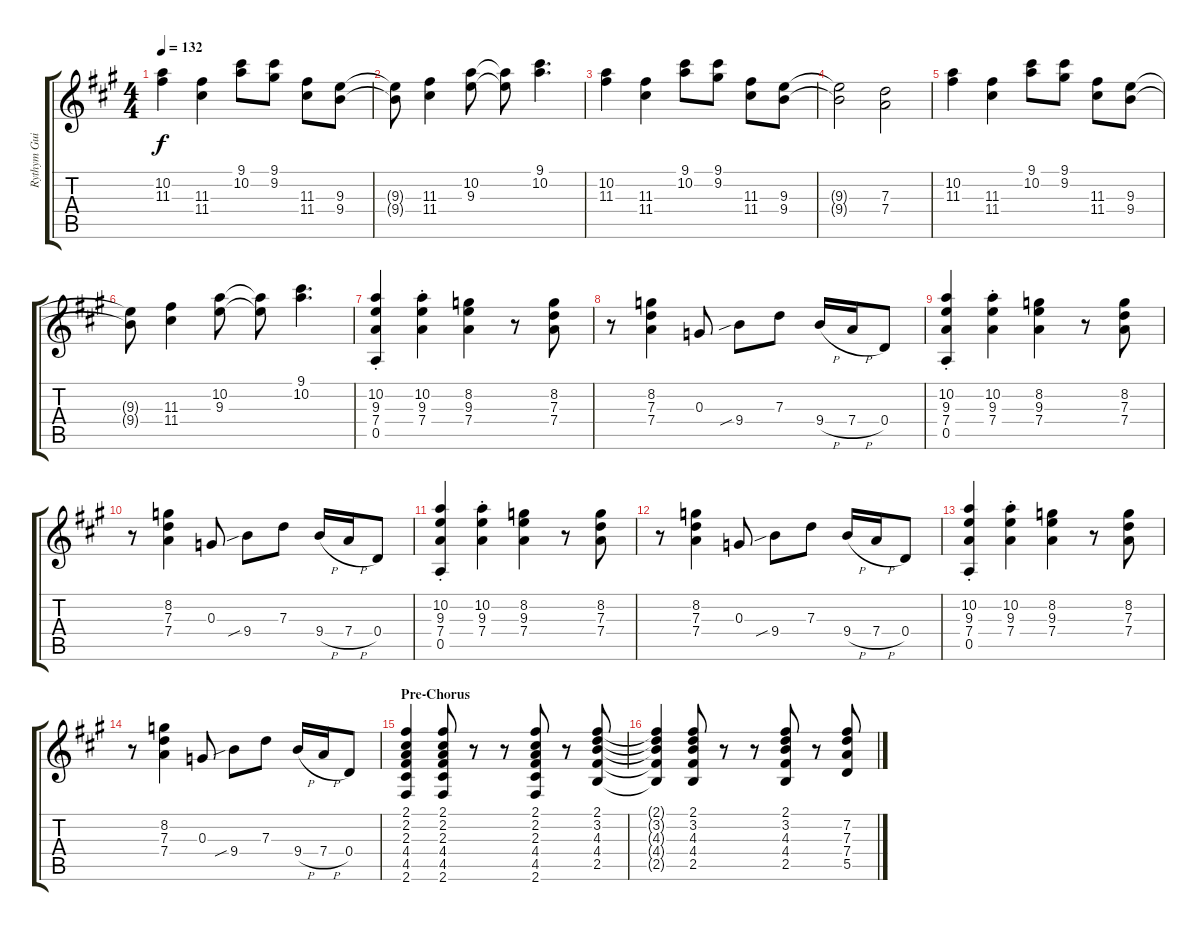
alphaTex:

\track ("Rythym Guitar" "Rythym Gui") {instrument overdrivenguitar}
\staff {score tabs}
\tuning (E4 B3 G3 D3 A2 E2) {hide}
\ts (4 4)
\tempo 132
\clef g2
\ks f#minor
(10.2 11.3).4{dy f} (11.3 11.4).4 (9.1 10.2).8 (9.1 9.2).8 (11.3 11.4).8 (9.3 9.4).8 |
(9.3{t} 9.4{t}).8 (11.3 11.4).4 (10.2 9.3).8 (10.2{t} 9.3{t}).8 (9.1 10.2).4{d} |
(10.2 11.3).4 (11.3 11.4).4 (9.1 10.2).8 (9.1 9.2).8 (11.3 11.4).8 (9.3 9.4).8 |
(9.3{t} 9.4{t}).2 (7.3 7.4).2 |
(10.2 11.3).4 (11.3 11.4).4 (9.1 10.2).8 (9.1 9.2).8 (11.3 11.4).8 (9.3 9.4).8 |
(9.3{t} 9.4{t}).8 (11.3 11.4).4 (10.2 9.3).8 (10.2{t} 9.3{t}).8 (9.1 10.2).4{d} |
\ks a
(10.2{st} 9.3 7.4 0.5).4 (10.2{st} 9.3 7.4).4 (8.2 9.3 7.4).4 r.8 (8.2 7.3 7.4).8 |
r.8 (8.2 7.3 7.4).4 0.3.8 9.4{sib}.8 7.3.8 9.4{h}.16 7.4{h}.16 0.4.8 |
(10.2{st} 9.3 7.4 0.5).4 (10.2{st} 9.3 7.4).4 (8.2 9.3 7.4).4 r.8 (8.2 7.3 7.4).8 |
r.8 (8.2 7.3 7.4).4 0.3.8 9.4{sib}.8 7.3.8 9.4{h}.16 7.4{h}.16 0.4.8 |
\ks f#minor
(10.2{st} 9.3 7.4 0.5).4 (10.2{st} 9.3 7.4).4 (8.2 9.3 7.4).4 r.8 (8.2 7.3 7.4).8 |
r.8 (8.2 7.3 7.4).4 0.3.8 9.4{sib}.8 7.3.8 9.4{h}.16 7.4{h}.16 0.4.8 |
(10.2{st} 9.3 7.4 0.5).4 (10.2{st} 9.3 7.4).4 (8.2 9.3 7.4).4 r.8 (8.2 7.3 7.4).8 |
r.8 (8.2 7.3 7.4).4 0.3.8 9.4{sib}.8 7.3.8 9.4{h}.16 7.4{h}.16 0.4.8 |
\section ("" "Pre-Chorus")
(2.1 2.2 2.3 4.4 4.5 2.6).4 (2.1 2.2 2.3 4.4 4.5 2.6).8 r.8 r.8 (2.1 2.2 2.3 4.4 4.5 2.6).8 r.8 (2.1 3.2 4.3 4.4 2.5).8 |
(2.1{t} 3.2{t} 4.3{t} 4.4{t} 2.5{t}).4 (2.1 3.2 4.3 4.4 2.5).8 r.8 r.8 (2.1 3.2 4.3 4.4 2.5).8 r.8 (7.2 7.3 7.4 5.5).8
